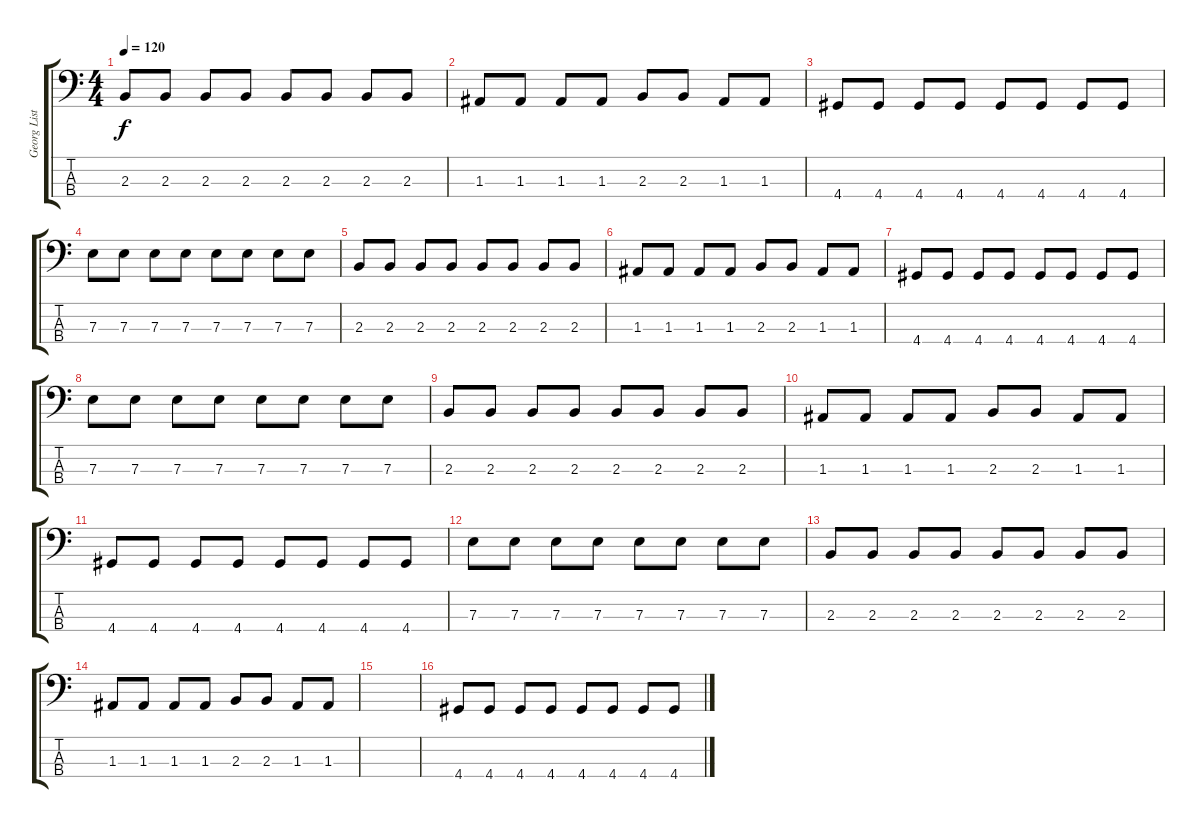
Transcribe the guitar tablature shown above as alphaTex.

\track ("Georg Listing" "Georg List") {instrument electricbasspick}
\staff {score tabs}
\tuning (G2 D2 A1 E1) {hide}
\ts (4 4)
\tempo 120
\clef f4
\ks c
2.3.8{dy f} 2.3.8 2.3.8 2.3.8 2.3.8 2.3.8 2.3.8 2.3.8 |
1.3.8 1.3.8 1.3.8 1.3.8 2.3.8 2.3.8 1.3.8 1.3.8 |
4.4.8 4.4.8 4.4.8 4.4.8 4.4.8 4.4.8 4.4.8 4.4.8 |
7.3.8 7.3.8 7.3.8 7.3.8 7.3.8 7.3.8 7.3.8 7.3.8 |
2.3.8 2.3.8 2.3.8 2.3.8 2.3.8 2.3.8 2.3.8 2.3.8 |
1.3.8 1.3.8 1.3.8 1.3.8 2.3.8 2.3.8 1.3.8 1.3.8 |
4.4.8 4.4.8 4.4.8 4.4.8 4.4.8 4.4.8 4.4.8 4.4.8 |
7.3.8 7.3.8 7.3.8 7.3.8 7.3.8 7.3.8 7.3.8 7.3.8 |
2.3.8 2.3.8 2.3.8 2.3.8 2.3.8 2.3.8 2.3.8 2.3.8 |
1.3.8 1.3.8 1.3.8 1.3.8 2.3.8 2.3.8 1.3.8 1.3.8 |
4.4.8 4.4.8 4.4.8 4.4.8 4.4.8 4.4.8 4.4.8 4.4.8 |
7.3.8 7.3.8 7.3.8 7.3.8 7.3.8 7.3.8 7.3.8 7.3.8 |
2.3.8 2.3.8 2.3.8 2.3.8 2.3.8 2.3.8 2.3.8 2.3.8 |
1.3.8 1.3.8 1.3.8 1.3.8 2.3.8 2.3.8 1.3.8 1.3.8 |
|
4.4.8 4.4.8 4.4.8 4.4.8 4.4.8 4.4.8 4.4.8 4.4.8
